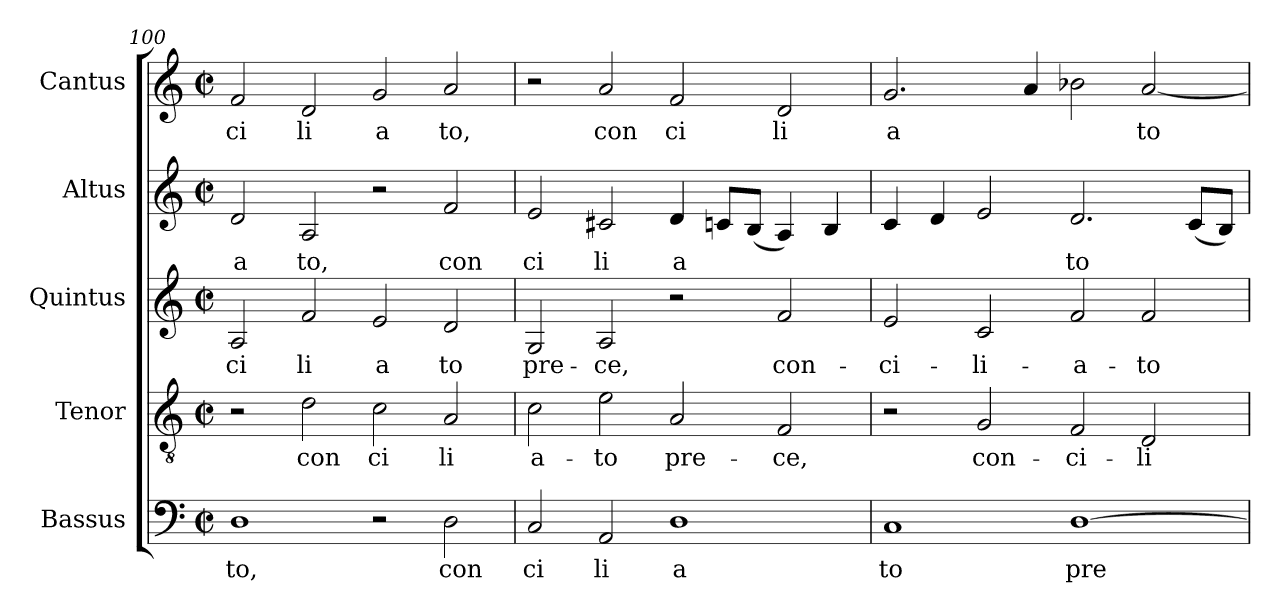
**kern	**text	**kern	**text	**kern	**text	**kern	**text	**kern	**text
*part5	*part5	*part4	*part4	*part3	*part3	*part2	*part2	*part1	*part1
*staff5	*staff5	*staff4	*staff4	*staff3	*staff3	*staff2	*staff2	*staff1	*staff1
*I"Bassus	*	*I"Tenor	*	*I"Quintus	*	*I"Altus	*	*I"Cantus	*
*clefF4	*	*clefGv2	*	*clefG2	*	*clefG2	*	*clefG2	*
*k[]	*	*k[]	*	*k[]	*	*k[]	*	*k[]	*
*C:	*	*C:	*	*C:	*	*C:	*	*C:	*
*M2/2	*	*M2/2	*	*M2/2	*	*M2/2	*	*M2/2	*
*met(c|)	*	*met(c|)	*	*met(c|)	*	*met(c|)	*	*met(c|)	*
=100	=100	=100	=100	=100	=100	=100	=100	=100	=100
!	!LO:LY:b:cj	!	!	!	!LO:LY:b:cj	!	!LO:LY:b:cj	!	!LO:LY:b:cj
1D	to,	2r	.	2A/	ci	2d/	a	2f/	ci
!	!	!	!LO:LY:b:cj	!	!LO:LY:b:cj	!	!LO:LY:b:cj	!	!LO:LY:b:cj
.	.	2d\	con	2f/	li	2A/	to,	2d/	li
!	!	!	!LO:LY:b:cj	!	!LO:LY:b:cj	!	!	!	!LO:LY:b:cj
2r	.	2c\	ci	2e/	a	2r	.	2g/	a
!	!LO:LY:b:cj	!	!LO:LY:b:cj	!	!LO:LY:b:cj	!	!LO:LY:b:cj	!	!LO:LY:b:cj
2D\	con	2A/	li	2d/	to	2f/	con	2a/	to,
!!LO:PB:g=z
=101	=101	=101	=101	=101	=101	=101	=101	=101	=101
!	!LO:LY:b:cj	!	!LO:LY:b:cj	!	!LO:LY:b:cj	!	!LO:LY:b:cj	!	!
2C/	ci	2c\	a-	2G/	pre-	2e/	ci	2r	.
!	!LO:LY:b:cj	!	!LO:LY:b:cj	!	!LO:LY:b:cj	!	!LO:LY:b:cj	!	!LO:LY:b:cj
2AA/	li	2e\	-to	2A/	-ce,	2c#X/	li	2a/	con
!	!LO:LY:b:cj	!	!LO:LY:b:cj	!	!	!	!LO:LY:b:cj	!	!LO:LY:b:cj
1D	a	2A/	pre-	2r	.	4d/	a	2f/	ci
!	!	!	!	!	!	!	!LO:LY:b:cj	!	!
.	.	.	.	.	.	8cn/L	.	.	.
!	!	!	!	!	!	!	!LO:LY:b:cj	!	!
.	.	.	.	.	.	(>8B/J	.	.	.
!	!	!	!LO:LY:b:cj	!	!LO:LY:b:cj	!	!LO:LY:b:cj	!	!LO:LY:b:cj
.	.	2F/	-ce,	2f/	con-	4A/)	.	2d/	li
!	!	!	!	!	!	!	!LO:LY:b:cj	!	!
.	.	.	.	.	.	4B/	.	.	.
=102	=102	=102	=102	=102	=102	=102	=102	=102	=102
!	!LO:LY:b:cj	!	!	!	!LO:LY:b:cj	!	!LO:LY:b:cj	!	!LO:LY:b:cj
1C	to	2r	.	2e/	-ci-	4c/	.	2.g/	a
!	!	!	!	!	!	!	!LO:LY:b:cj	!	!
.	.	.	.	.	.	4d/	.	.	.
!	!	!	!LO:LY:b:cj	!	!LO:LY:b:cj	!	!LO:LY:b:cj	!	!
.	.	2G/	con-	2c/	-li-	2e/	.	.	.
!	!	!	!	!	!	!	!	!	!LO:LY:b:cj
.	.	.	.	.	.	.	.	4a/	.
!	!LO:LY:b:cj	!	!LO:LY:b:cj	!	!LO:LY:b:cj	!	!LO:LY:b:cj	!	!LO:LY:b:cj
[>1D	pre	2F/	-ci-	2f/	-a-	2.d/	to	2b-X\	.
!	!	!	!LO:LY:b:cj	!	!LO:LY:b:cj	!	!	!	!LO:LY:b:cj
.	.	2D/	-li-	2f/	-to	.	.	[<2a/	to
!	!	!	!	!	!	!	!LO:LY:b:cj	!	!
.	.	.	.	.	.	(<8c/L	.	.	.
!	!	!	!	!	!	!	!LO:LY:b:cj	!	!
.	.	.	.	.	.	8B/J)	.	.	.
=	=	=	=	=	=	=	=	=	=
*-	*-	*-	*-	*-	*-	*-	*-	*-	*-
